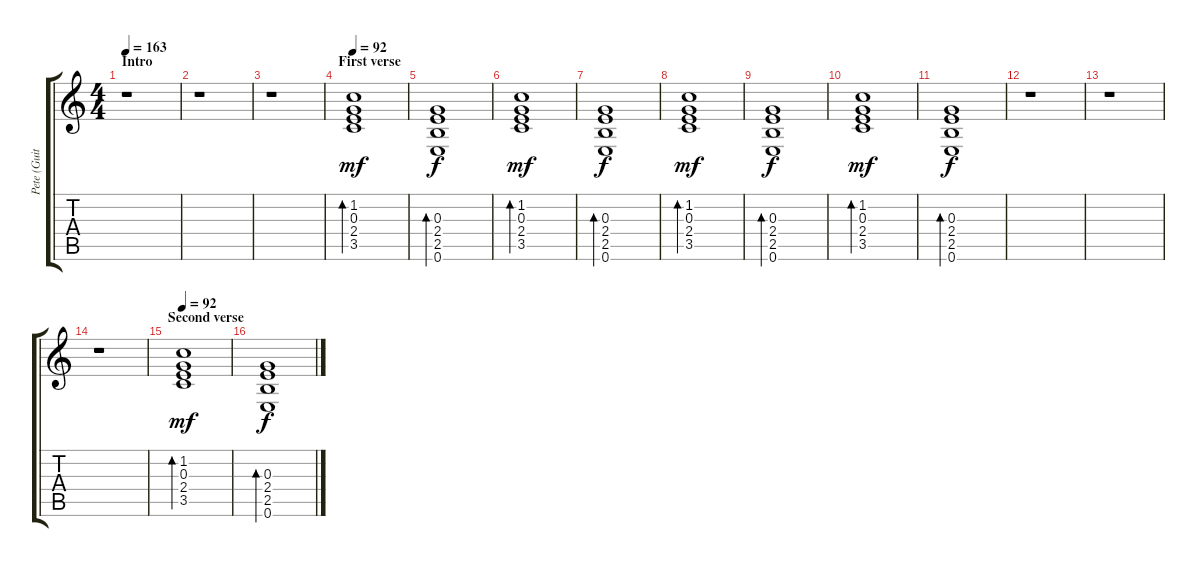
\track ("Pete (Guitar)" "Pete (Guit") {instrument overdrivenguitar}
\staff {score tabs}
\tuning (E4 B3 G3 D3 A2 E2) {hide}
\ts (4 4)
\section ("" "Intro")
\tempo 163
\tempo 92
\tempo 163
\clef g2
\ks c
r.1{dy mf instrument overdrivenguitar} |
r.1 |
r.1 |
\section ("" "First verse")
\tempo 92
(1.2 0.3 2.4 3.5).1{bd 60} |
(0.3 2.4 2.5 0.6).1{bd 60 dy f} |
(1.2 0.3 2.4 3.5).1{bd 60 dy mf} |
(0.3 2.4 2.5 0.6).1{bd 60 dy f} |
(1.2 0.3 2.4 3.5).1{bd 60 dy mf} |
(0.3 2.4 2.5 0.6).1{bd 60 dy f} |
(1.2 0.3 2.4 3.5).1{bd 60 dy mf} |
(0.3 2.4 2.5 0.6).1{bd 60 dy f} |
r.1 |
r.1 |
r.1 |
\section ("" "Second verse")
\tempo 92
(1.2 0.3 2.4 3.5).1{bd 60 dy mf} |
(0.3 2.4 2.5 0.6).1{bd 60 dy f}
